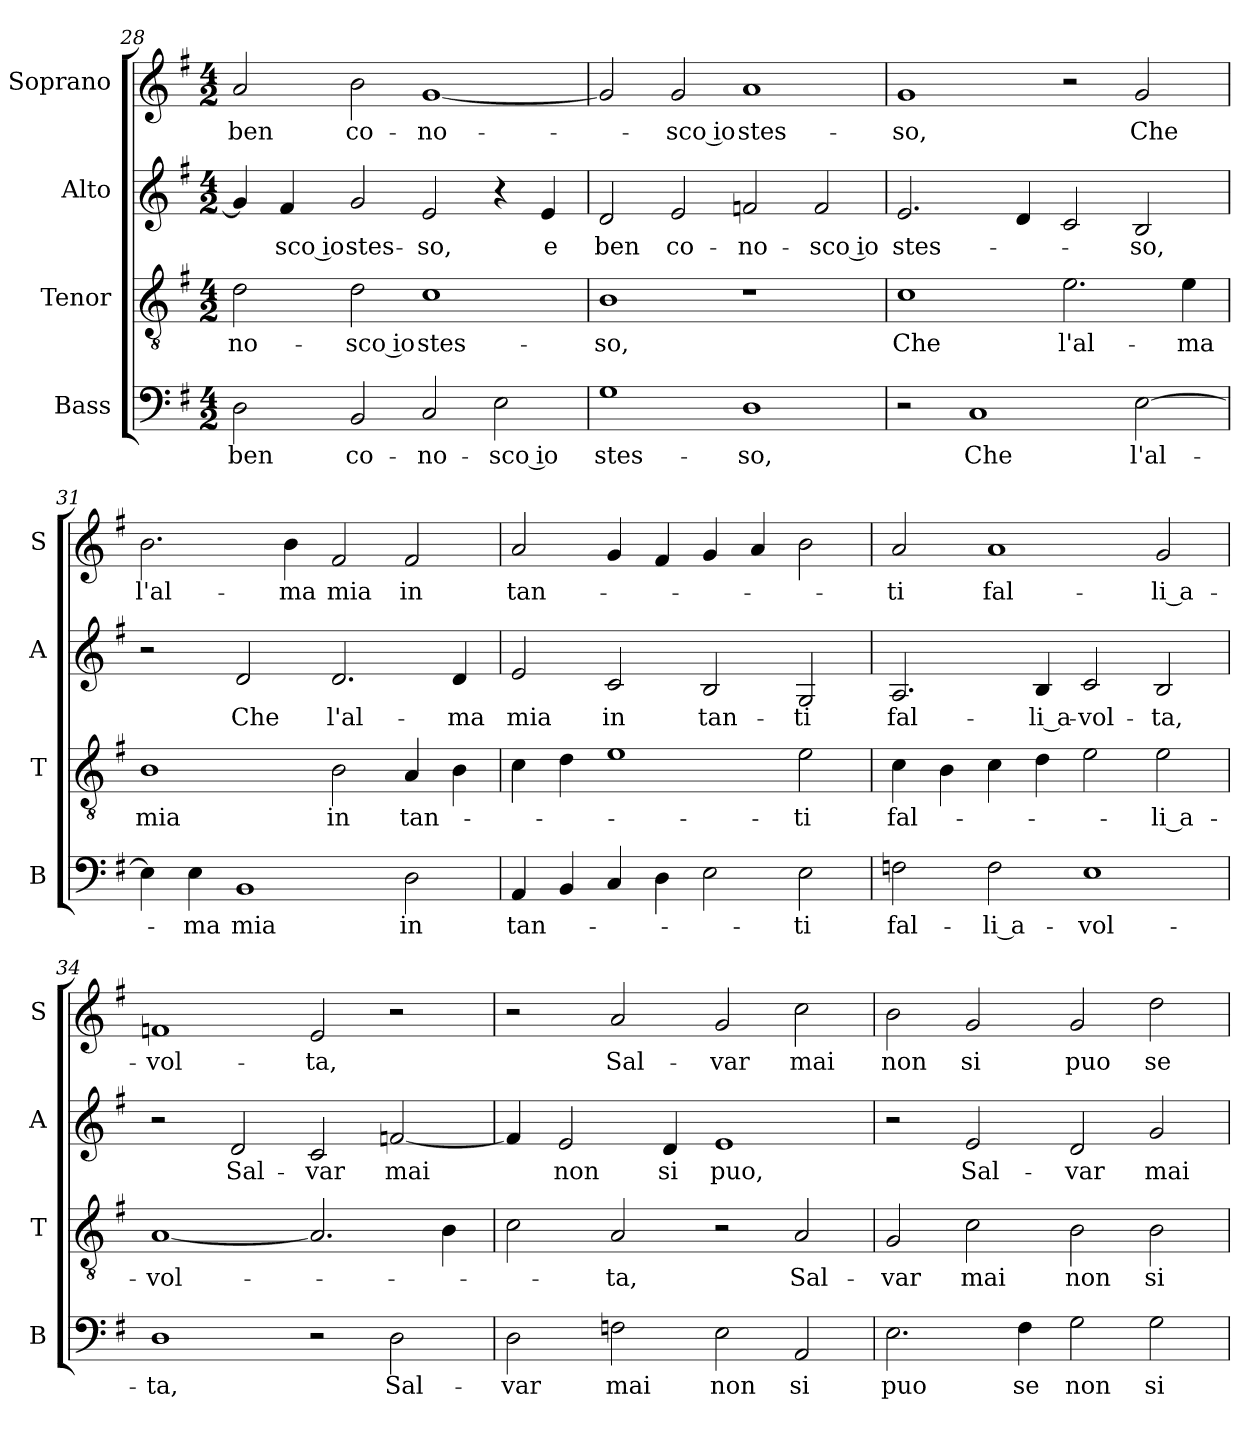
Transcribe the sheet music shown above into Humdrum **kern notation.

**kern	**text	**kern	**text	**kern	**text	**kern	**text
*part4	*part4	*part3	*part3	*part2	*part2	*part1	*part1
*staff4	*staff4	*staff3	*staff3	*staff2	*staff2	*staff1	*staff1
*I"Bass	*	*I"Tenor	*	*I"Alto	*	*I"Soprano	*
*I'B	*	*I'T	*	*I'A	*	*I'S	*
*clefF4	*	*clefGv2	*	*clefG2	*	*clefG2	*
*k[f#]	*	*k[f#]	*	*k[f#]	*	*k[f#]	*
*G:	*	*G:	*	*G:	*	*G:	*
*M4/2	*	*M4/2	*	*M4/2	*	*M4/2	*
=28	=28	=28	=28	=28	=28	=28	=28
!	!LO:LY:b	!	!LO:LY:b	!	!	!	!LO:LY:b
2D\	ben	2d\	-no-	4g/]	.	2a/	ben
!	!	!	!	!	!LO:LY:b	!	!
.	.	.	.	4f#/	-sco io	.	.
!	!LO:LY:b	!	!LO:LY:b	!	!LO:LY:b	!	!LO:LY:b
2BB/	co-	2d\	-sco io	2g/	stes-	2b\	co-
!	!LO:LY:b	!	!LO:LY:b	!	!LO:LY:b	!	!LO:LY:b
2C/	-no-	1c	stes-	2e/	-so,	[1g	-no-
!	!LO:LY:b	!	!	!	!	!	!
2E\	-sco io	.	.	4r	.	.	.
!	!	!	!	!	!LO:LY:b	!	!
.	.	.	.	4e/	e	.	.
=29	=29	=29	=29	=29	=29	=29	=29
!	!LO:LY:b	!	!LO:LY:b	!	!LO:LY:b	!	!
1G	stes-	1B	-so,	2d/	ben	2g/]	.
!	!	!	!	!	!LO:LY:b	!	!LO:LY:b
.	.	.	.	2e/	co-	2g/	-sco io
!	!LO:LY:b	!	!	!	!LO:LY:b	!	!LO:LY:b
1D	-so,	1r	.	2fn/	-no-	1a	stes-
!	!	!	!	!	!LO:LY:b	!	!
.	.	.	.	2f/	-sco io	.	.
=30	=30	=30	=30	=30	=30	=30	=30
!	!	!	!LO:LY:b	!	!LO:LY:b	!	!LO:LY:b
2r	.	1c	Che	2.e/	stes-	1g	-so,
!	!LO:LY:b	!	!	!	!	!	!
1C	Che	.	.	.	.	.	.
.	.	.	.	4d/	.	.	.
!	!	!	!LO:LY:b	!	!	!	!
.	.	2.e\	l'al-	2c/	.	2r	.
!	!LO:LY:b	!	!	!	!LO:LY:b	!	!LO:LY:b
[2E\	l'al-	.	.	2B/	-so,	2g/	Che
!	!	!	!LO:LY:b	!	!	!	!
.	.	4e\	-ma	.	.	.	.
!!LO:PB:g=z
=31	=31	=31	=31	=31	=31	=31	=31
!	!	!	!LO:LY:b	!	!	!	!LO:LY:b
4E\]	.	1B	mia	2r	.	2.b\	l'al-
!	!LO:LY:b	!	!	!	!	!	!
4E\	-ma	.	.	.	.	.	.
!	!LO:LY:b	!	!	!	!LO:LY:b	!	!
1BB	mia	.	.	2d/	Che	.	.
!	!	!	!	!	!	!	!LO:LY:b
.	.	.	.	.	.	4b\	-ma
!	!	!	!LO:LY:b	!	!LO:LY:b	!	!LO:LY:b
.	.	2B\	in	2.d/	l'al-	2f#/	mia
!	!LO:LY:b	!	!LO:LY:b	!	!	!	!LO:LY:b
2D\	in	4A/	tan-	.	.	2f#/	in
!	!	!	!	!	!LO:LY:b	!	!
.	.	4B\	.	4d/	-ma	.	.
=32	=32	=32	=32	=32	=32	=32	=32
!	!LO:LY:b	!	!	!	!LO:LY:b	!	!LO:LY:b
4AA/	tan-	4c\	.	2e/	mia	2a/	tan-
4BB/	.	4d\	.	.	.	.	.
!	!	!	!	!	!LO:LY:b	!	!
4C/	.	1e	.	2c/	in	4g/	.
4D\	.	.	.	.	.	4f#/	.
!	!	!	!	!	!LO:LY:b	!	!
2E\	.	.	.	2B/	tan-	4g/	.
.	.	.	.	.	.	4a/	.
!	!LO:LY:b	!	!LO:LY:b	!	!LO:LY:b	!	!
2E\	-ti	2e\	-ti	2G/	-ti	2b\	.
=33	=33	=33	=33	=33	=33	=33	=33
!	!LO:LY:b	!	!LO:LY:b	!	!LO:LY:b	!	!LO:LY:b
2Fn\	fal-	4c\	fal-	2.A/	fal-	2a/	-ti
.	.	4B\	.	.	.	.	.
!	!LO:LY:b	!	!	!	!	!	!LO:LY:b
2F\	-li a-	4c\	.	.	.	1a	fal-
!	!	!	!	!	!LO:LY:b	!	!
.	.	4d\	.	4B/	-li a-	.	.
!	!LO:LY:b	!	!	!	!LO:LY:b	!	!
1E	-vol-	2e\	.	2c/	-vol-	.	.
!	!	!	!LO:LY:b	!	!LO:LY:b	!	!LO:LY:b
.	.	2e\	-li a-	2B/	-ta,	2g/	-li a-
!!LO:LB:g=z
=34	=34	=34	=34	=34	=34	=34	=34
!	!LO:LY:b	!	!LO:LY:b	!	!	!	!LO:LY:b
1D	-ta,	[1A	-vol-	2r	.	1fn	-vol-
!	!	!	!	!	!LO:LY:b	!	!
.	.	.	.	2d/	Sal-	.	.
!	!	!	!	!	!LO:LY:b	!	!LO:LY:b
2r	.	2.A/]	.	2c/	-var	2e/	-ta,
!	!LO:LY:b	!	!	!	!LO:LY:b	!	!
2D\	Sal-	.	.	[2fn/	mai	2r	.
.	.	4B\	.	.	.	.	.
=35	=35	=35	=35	=35	=35	=35	=35
!	!LO:LY:b	!	!	!	!	!	!
2D\	-var	2c\	.	4f/]	.	2r	.
!	!	!	!	!	!LO:LY:b	!	!
.	.	.	.	2e/	non	.	.
!	!LO:LY:b	!	!LO:LY:b	!	!	!	!LO:LY:b
2Fn\	mai	2A/	-ta,	.	.	2a/	Sal-
!	!	!	!	!	!LO:LY:b	!	!
.	.	.	.	4d/	si	.	.
!	!LO:LY:b	!	!	!	!LO:LY:b	!	!LO:LY:b
2E\	non	2r	.	1e	puo,	2g/	-var
!	!LO:LY:b	!	!LO:LY:b	!	!	!	!LO:LY:b
2AA/	si	2A/	Sal-	.	.	2cc\	mai
=36	=36	=36	=36	=36	=36	=36	=36
!	!LO:LY:b	!	!LO:LY:b	!	!	!	!LO:LY:b
2.E\	puo	2G/	-var	2r	.	2b\	non
!	!	!	!LO:LY:b	!	!LO:LY:b	!	!LO:LY:b
.	.	2c\	mai	2e/	Sal-	2g/	si
!	!LO:LY:b	!	!	!	!	!	!
4F#\	se	.	.	.	.	.	.
!	!LO:LY:b	!	!LO:LY:b	!	!LO:LY:b	!	!LO:LY:b
2G\	non	2B\	non	2d/	-var	2g/	puo
!	!LO:LY:b	!	!LO:LY:b	!	!LO:LY:b	!	!LO:LY:b
2G\	si	2B\	si	2g/	mai	2dd\	se
=	=	=	=	=	=	=	=
*-	*-	*-	*-	*-	*-	*-	*-
